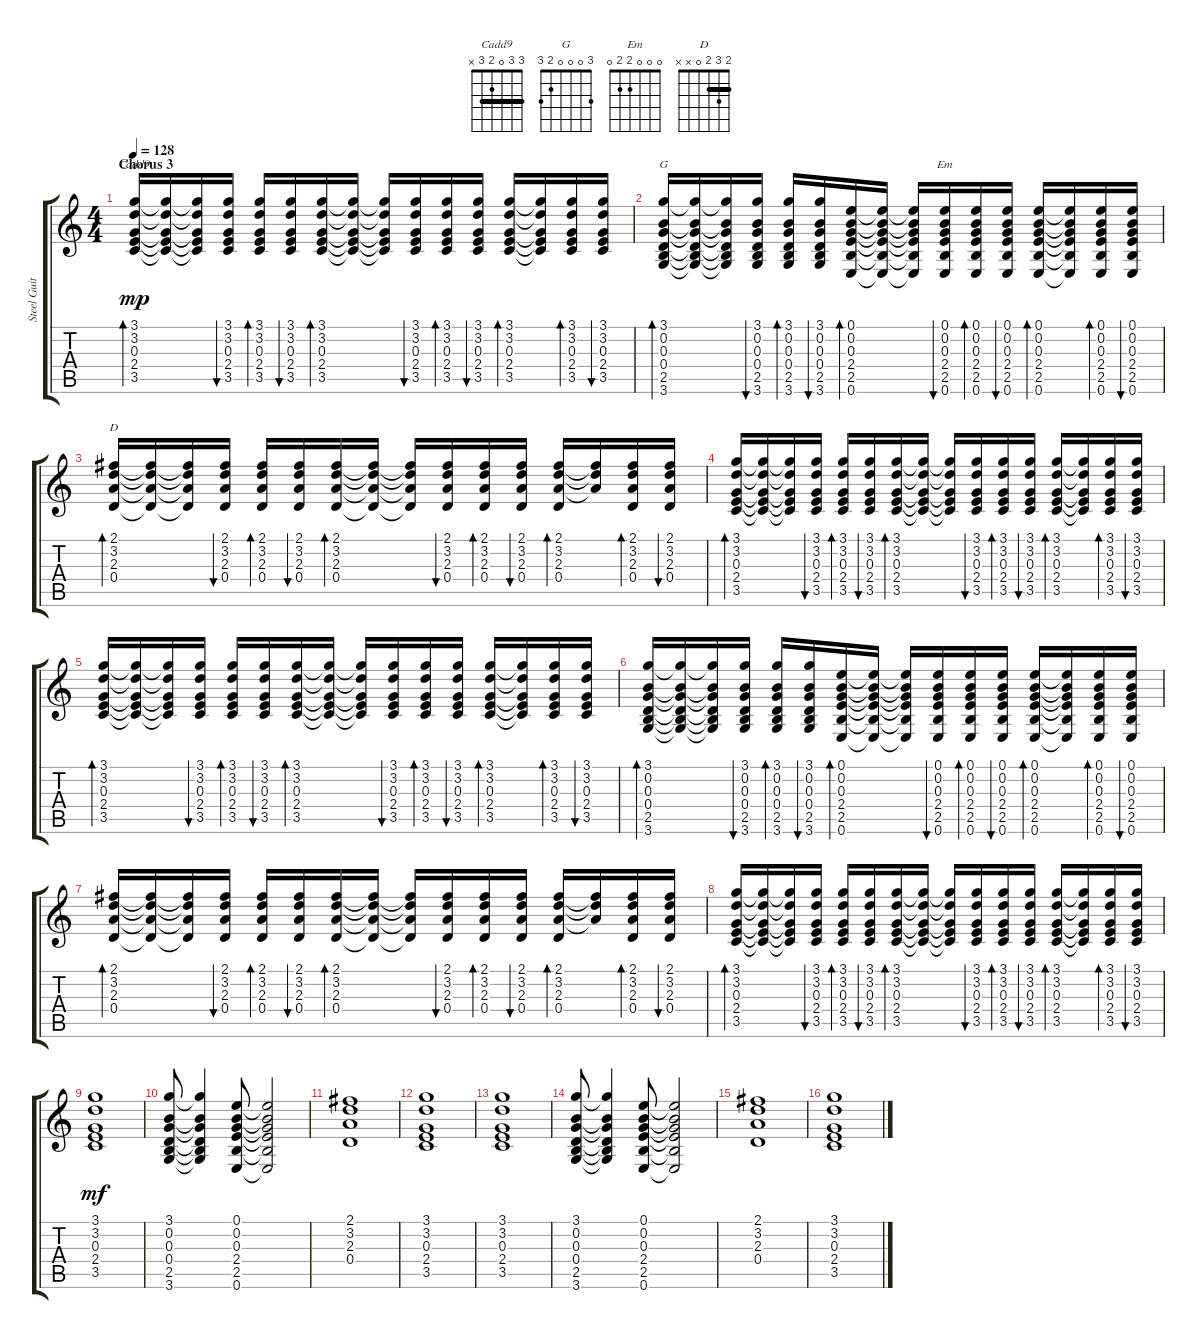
\track ("Steel Guitar" "Steel Guit") {instrument acousticguitarsteel}
\staff {score tabs}
\tuning (E4 B3 G3 D3 A2 E2) {hide}
\chord ("Cadd9" 3 3 0 2 3 x) {barre 3}
\chord ("G" 3 0 0 0 2 3)
\chord ("Em" 0 0 0 2 2 0)
\chord ("D" 2 3 2 0 x x) {barre 2}
\ts (4 4)
\section ("" "Chorus 3")
\tempo 128
\clef g2
\ks c
(3.1 3.2 0.3 2.4 3.5).16{bd 60 ch "Cadd9" dy mp} (3.1{t} 3.2{t} 0.3{t} 2.4{t} 3.5{t}).16 (3.1{t} 3.2{t} 0.3{t} 2.4{t} 3.5{t}).16 (3.1 3.2 0.3 2.4 3.5).16{bu 60} (3.1 3.2 0.3 2.4 3.5).16{bd 60} (3.1 3.2 0.3 2.4 3.5).16{bu 60} (3.1 3.2 0.3 2.4 3.5).16{bd 60} (3.1{t} 3.2{t} 0.3{t} 2.4{t} 3.5{t}).16 (3.1{t} 3.2{t} 0.3{t} 2.4{t} 3.5{t}).16 (3.1 3.2 0.3 2.4 3.5).16{bu 60} (3.1 3.2 0.3 2.4 3.5).16{bd 60} (3.1 3.2 0.3 2.4 3.5).16{bu 60} (3.1 3.2 0.3 2.4 3.5).16{bd 60} (3.1{t} 3.2{t} 0.3{t} 2.4{t} 3.5{t}).16 (3.1 3.2 0.3 2.4 3.5).16{bd 60} (3.1 3.2 0.3 2.4 3.5).16{bu 60} |
(3.1 0.2 0.3 0.4 2.5 3.6).16{bd 30 ch "G"} (3.1{t} 0.2{t} 0.3{t} 0.4{t} 2.5{t} 3.6{t}).16 (3.1{t} 0.2{t} 0.3{t} 0.4{t} 2.5{t} 3.6{t}).16 (3.1 0.2 0.3 0.4 2.5 3.6).16{bu 30} (3.1 0.2 0.3 0.4 2.5 3.6).16{bd 30} (3.1 0.2 0.3 0.4 2.5 3.6).16{bu 30} (0.1 0.2 0.3 2.4 2.5 0.6).16{bd 30} (0.1{t} 0.2{t} 0.3{t} 2.4{t} 2.5{t} 0.6{t}).16 (0.1{t} 0.2{t} 0.3{t} 2.4{t} 2.5{t} 0.6{t}).16 (0.1 0.2 0.3 2.4 2.5 0.6).16{bu 30 ch "Em"} (0.1 0.2 0.3 2.4 2.5 0.6).16{bd 30} (0.1 0.2 0.3 2.4 2.5 0.6).16{bu 30} (0.1 0.2 0.3 2.4 2.5 0.6).16{bd 30} (0.1{t} 0.2{t} 0.3{t} 2.4{t} 2.5{t} 0.6{t}).16 (0.1 0.2 0.3 2.4 2.5 0.6).16{bd 30} (0.1 0.2 0.3 2.4 2.5 0.6).16{bu 30} |
(2.1 3.2 2.3 0.4).16{bd 60 ch "D"} (2.1{t} 3.2{t} 2.3{t} 0.4{t}).16 (2.1{t} 3.2{t} 2.3{t} 0.4{t}).16 (2.1 3.2 2.3 0.4).16{bu 60} (2.1 3.2 2.3 0.4).16{bd 60} (2.1 3.2 2.3 0.4).16{bu 60} (2.1 3.2 2.3 0.4).16{bd 60} (2.1{t} 3.2{t} 2.3{t} 0.4{t}).16 (2.1{t} 3.2{t} 2.3{t} 0.4{t}).16 (2.1 3.2 2.3 0.4).16{bu 60} (2.1 3.2 2.3 0.4).16{bd 60} (2.1 3.2 2.3 0.4).16{bu 60} (2.1 3.2 2.3 0.4).16{bd 60} (2.1{t} 3.2{t} 2.3{t}).16 (2.1 3.2 2.3 0.4).16{bd 60} (2.1 3.2 2.3 0.4).16{bu 60} |
(3.1 3.2 0.3 2.4 3.5).16{bd 60} (3.1{t} 3.2{t} 0.3{t} 2.4{t} 3.5{t}).16 (3.1{t} 3.2{t} 0.3{t} 2.4{t} 3.5{t}).16 (3.1 3.2 0.3 2.4 3.5).16{bu 60} (3.1 3.2 0.3 2.4 3.5).16{bd 60} (3.1 3.2 0.3 2.4 3.5).16{bu 60} (3.1 3.2 0.3 2.4 3.5).16{bd 60} (3.1{t} 3.2{t} 0.3{t} 2.4{t} 3.5{t}).16 (3.1{t} 3.2{t} 0.3{t} 2.4{t} 3.5{t}).16 (3.1 3.2 0.3 2.4 3.5).16{bu 60} (3.1 3.2 0.3 2.4 3.5).16{bd 60} (3.1 3.2 0.3 2.4 3.5).16{bu 60} (3.1 3.2 0.3 2.4 3.5).16{bd 60} (3.1{t} 3.2{t} 0.3{t} 2.4{t} 3.5{t}).16 (3.1 3.2 0.3 2.4 3.5).16{bd 60} (3.1 3.2 0.3 2.4 3.5).16{bu 60} |
(3.1 3.2 0.3 2.4 3.5).16{bd 60} (3.1{t} 3.2{t} 0.3{t} 2.4{t} 3.5{t}).16 (3.1{t} 3.2{t} 0.3{t} 2.4{t} 3.5{t}).16 (3.1 3.2 0.3 2.4 3.5).16{bu 60} (3.1 3.2 0.3 2.4 3.5).16{bd 60} (3.1 3.2 0.3 2.4 3.5).16{bu 60} (3.1 3.2 0.3 2.4 3.5).16{bd 60} (3.1{t} 3.2{t} 0.3{t} 2.4{t} 3.5{t}).16 (3.1{t} 3.2{t} 0.3{t} 2.4{t} 3.5{t}).16 (3.1 3.2 0.3 2.4 3.5).16{bu 60} (3.1 3.2 0.3 2.4 3.5).16{bd 60} (3.1 3.2 0.3 2.4 3.5).16{bu 60} (3.1 3.2 0.3 2.4 3.5).16{bd 60} (3.1{t} 3.2{t} 0.3{t} 2.4{t} 3.5{t}).16 (3.1 3.2 0.3 2.4 3.5).16{bd 60} (3.1 3.2 0.3 2.4 3.5).16{bu 60} |
(3.1 0.2 0.3 0.4 2.5 3.6).16{bd 30} (3.1{t} 0.2{t} 0.3{t} 0.4{t} 2.5{t} 3.6{t}).16 (3.1{t} 0.2{t} 0.3{t} 0.4{t} 2.5{t} 3.6{t}).16 (3.1 0.2 0.3 0.4 2.5 3.6).16{bu 30} (3.1 0.2 0.3 0.4 2.5 3.6).16{bd 30} (3.1 0.2 0.3 0.4 2.5 3.6).16{bu 30} (0.1 0.2 0.3 2.4 2.5 0.6).16{bd 30} (0.1{t} 0.2{t} 0.3{t} 2.4{t} 2.5{t} 0.6{t}).16 (0.1{t} 0.2{t} 0.3{t} 2.4{t} 2.5{t} 0.6{t}).16 (0.1 0.2 0.3 2.4 2.5 0.6).16{bu 30} (0.1 0.2 0.3 2.4 2.5 0.6).16{bd 30} (0.1 0.2 0.3 2.4 2.5 0.6).16{bu 30} (0.1 0.2 0.3 2.4 2.5 0.6).16{bd 30} (0.1{t} 0.2{t} 0.3{t} 2.4{t} 2.5{t} 0.6{t}).16 (0.1 0.2 0.3 2.4 2.5 0.6).16{bd 30} (0.1 0.2 0.3 2.4 2.5 0.6).16{bu 30} |
(2.1 3.2 2.3 0.4).16{bd 60} (2.1{t} 3.2{t} 2.3{t} 0.4{t}).16 (2.1{t} 3.2{t} 2.3{t} 0.4{t}).16 (2.1 3.2 2.3 0.4).16{bu 60} (2.1 3.2 2.3 0.4).16{bd 60} (2.1 3.2 2.3 0.4).16{bu 60} (2.1 3.2 2.3 0.4).16{bd 60} (2.1{t} 3.2{t} 2.3{t} 0.4{t}).16 (2.1{t} 3.2{t} 2.3{t} 0.4{t}).16 (2.1 3.2 2.3 0.4).16{bu 60} (2.1 3.2 2.3 0.4).16{bd 60} (2.1 3.2 2.3 0.4).16{bu 60} (2.1 3.2 2.3 0.4).16{bd 60} (2.1{t} 3.2{t} 2.3{t}).16 (2.1 3.2 2.3 0.4).16{bd 60} (2.1 3.2 2.3 0.4).16{bu 60} |
(3.1 3.2 0.3 2.4 3.5).16{bd 60} (3.1{t} 3.2{t} 0.3{t} 2.4{t} 3.5{t}).16 (3.1{t} 3.2{t} 0.3{t} 2.4{t} 3.5{t}).16 (3.1 3.2 0.3 2.4 3.5).16{bu 60} (3.1 3.2 0.3 2.4 3.5).16{bd 60} (3.1 3.2 0.3 2.4 3.5).16{bu 60} (3.1 3.2 0.3 2.4 3.5).16{bd 60} (3.1{t} 3.2{t} 0.3{t} 2.4{t} 3.5{t}).16 (3.1{t} 3.2{t} 0.3{t} 2.4{t} 3.5{t}).16 (3.1 3.2 0.3 2.4 3.5).16{bu 60} (3.1 3.2 0.3 2.4 3.5).16{bd 60} (3.1 3.2 0.3 2.4 3.5).16{bu 60} (3.1 3.2 0.3 2.4 3.5).16{bd 60} (3.1{t} 3.2{t} 0.3{t} 2.4{t} 3.5{t}).16 (3.1 3.2 0.3 2.4 3.5).16{bd 60} (3.1 3.2 0.3 2.4 3.5).16{bu 60} |
(3.1 3.2 0.3 2.4 3.5).1{dy mf} |
(3.1 0.2 0.3 0.4 2.5 3.6).8 (3.1{t} 0.2{t} 0.3{t} 0.4{t} 2.5{t} 3.6{t}).4 (0.1 0.2 0.3 2.4 2.5 0.6).8 (0.1{t} 0.2{t} 0.3{t} 2.4{t} 2.5{t} 0.6{t}).2 |
(2.1 3.2 2.3 0.4).1 |
(3.1 3.2 0.3 2.4 3.5).1 |
(3.1 3.2 0.3 2.4 3.5).1 |
(3.1 0.2 0.3 0.4 2.5 3.6).8 (3.1{t} 0.2{t} 0.3{t} 0.4{t} 2.5{t} 3.6{t}).4 (0.1 0.2 0.3 2.4 2.5 0.6).8 (0.1{t} 0.2{t} 0.3{t} 2.4{t} 2.5{t} 0.6{t}).2 |
(2.1 3.2 2.3 0.4).1 |
(3.1 3.2 0.3 2.4 3.5).1
